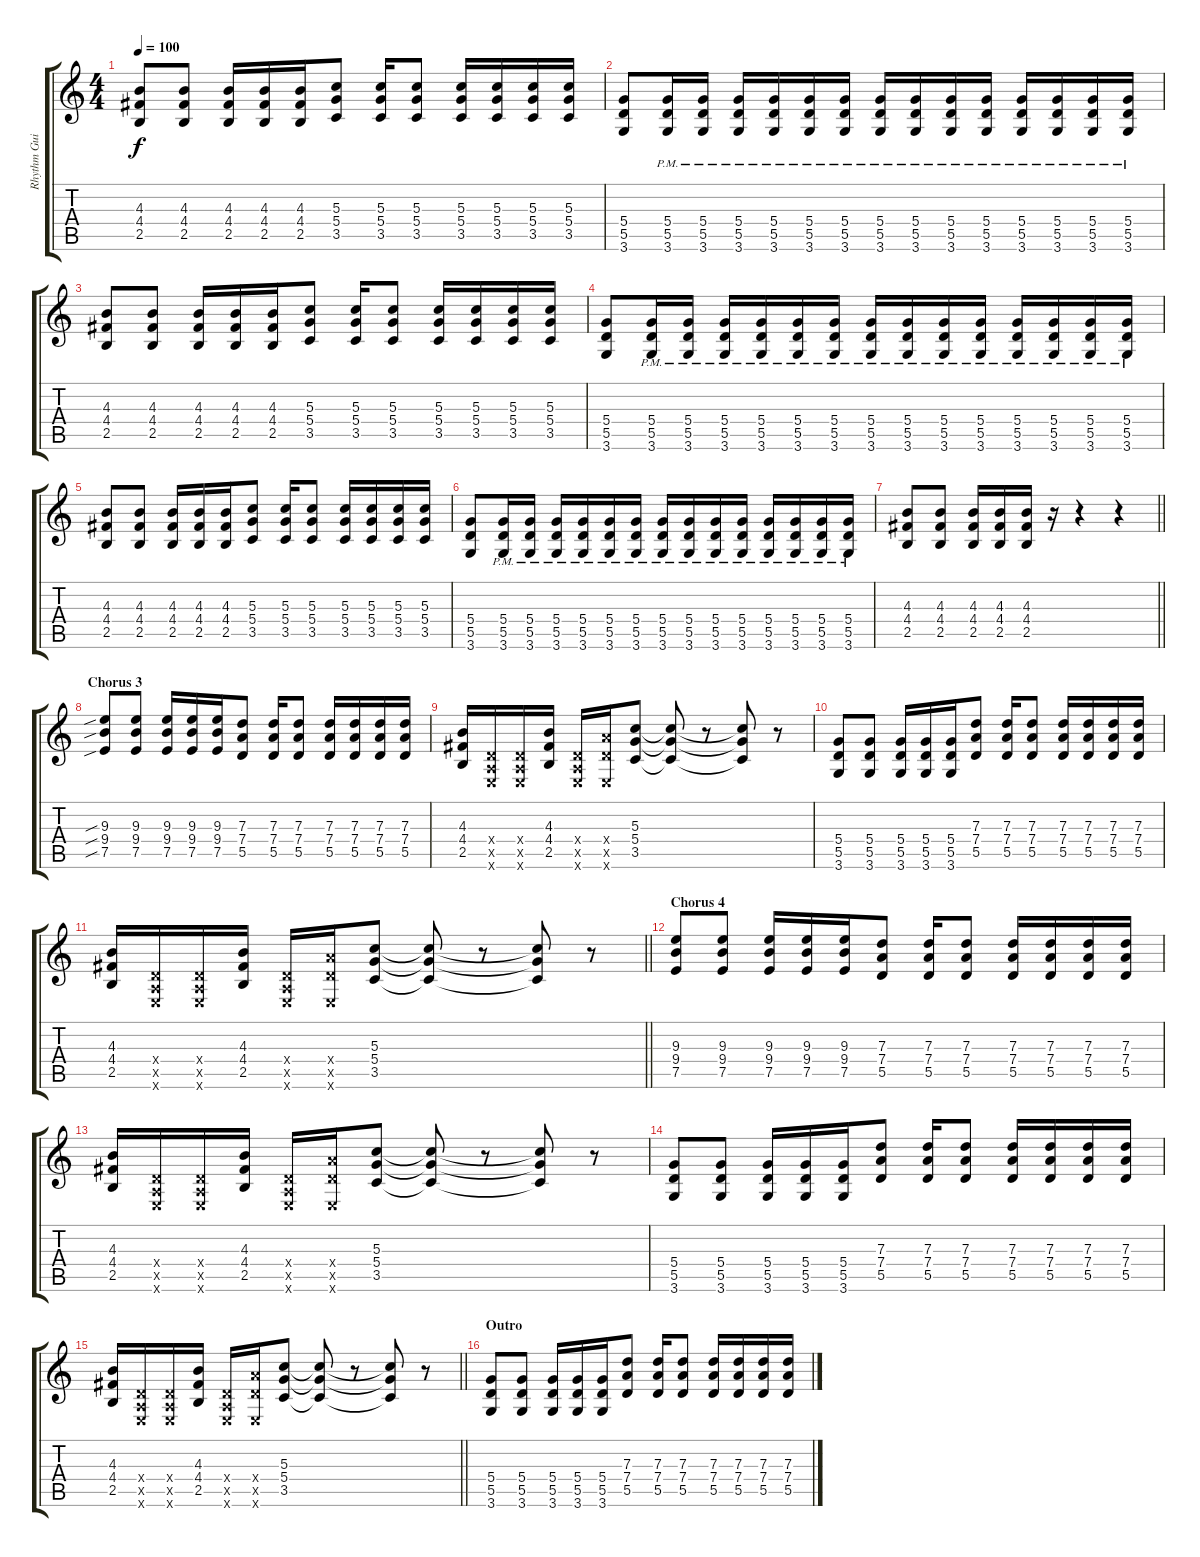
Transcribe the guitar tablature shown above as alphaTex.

\track ("Rhythm Guitar" "Rhythm Gui") {instrument overdrivenguitar}
\staff {score tabs}
\tuning (E4 B3 G3 D3 A2 E2) {hide}
\ts (4 4)
\tempo 100
\clef g2
\ks c
(4.3 4.4 2.5).8{dy f} (4.3 4.4 2.5).8 (4.3 4.4 2.5).16 (4.3 4.4 2.5).16 (4.3 4.4 2.5).16 (5.3 5.4 3.5).8 (5.3 5.4 3.5).16 (5.3 5.4 3.5).8 (5.3 5.4 3.5).16 (5.3 5.4 3.5).16 (5.3 5.4 3.5).16 (5.3 5.4 3.5).16 |
(5.4 5.5 3.6).8 (5.4{pm} 5.5{pm} 3.6{pm}).16 (5.4{pm} 5.5{pm} 3.6{pm}).16 (5.4{pm} 5.5{pm} 3.6{pm}).16 (5.4{pm} 5.5{pm} 3.6{pm}).16 (5.4{pm} 5.5{pm} 3.6{pm}).16 (5.4{pm} 5.5{pm} 3.6{pm}).16 (5.4{pm} 5.5{pm} 3.6{pm}).16 (5.4{pm} 5.5{pm} 3.6{pm}).16 (5.4{pm} 5.5{pm} 3.6{pm}).16 (5.4{pm} 5.5{pm} 3.6{pm}).16 (5.4{pm} 5.5{pm} 3.6{pm}).16 (5.4{pm} 5.5{pm} 3.6{pm}).16 (5.4{pm} 5.5{pm} 3.6{pm}).16 (5.4{pm} 5.5{pm} 3.6{pm}).16 |
(4.3 4.4 2.5).8 (4.3 4.4 2.5).8 (4.3 4.4 2.5).16 (4.3 4.4 2.5).16 (4.3 4.4 2.5).16 (5.3 5.4 3.5).8 (5.3 5.4 3.5).16 (5.3 5.4 3.5).8 (5.3 5.4 3.5).16 (5.3 5.4 3.5).16 (5.3 5.4 3.5).16 (5.3 5.4 3.5).16 |
(5.4 5.5 3.6).8 (5.4{pm} 5.5{pm} 3.6{pm}).16 (5.4{pm} 5.5{pm} 3.6{pm}).16 (5.4{pm} 5.5{pm} 3.6{pm}).16 (5.4{pm} 5.5{pm} 3.6{pm}).16 (5.4{pm} 5.5{pm} 3.6{pm}).16 (5.4{pm} 5.5{pm} 3.6{pm}).16 (5.4{pm} 5.5{pm} 3.6{pm}).16 (5.4{pm} 5.5{pm} 3.6{pm}).16 (5.4{pm} 5.5{pm} 3.6{pm}).16 (5.4{pm} 5.5{pm} 3.6{pm}).16 (5.4{pm} 5.5{pm} 3.6{pm}).16 (5.4{pm} 5.5{pm} 3.6{pm}).16 (5.4{pm} 5.5{pm} 3.6{pm}).16 (5.4{pm} 5.5{pm} 3.6{pm}).16 |
(4.3 4.4 2.5).8 (4.3 4.4 2.5).8 (4.3 4.4 2.5).16 (4.3 4.4 2.5).16 (4.3 4.4 2.5).16 (5.3 5.4 3.5).8 (5.3 5.4 3.5).16 (5.3 5.4 3.5).8 (5.3 5.4 3.5).16 (5.3 5.4 3.5).16 (5.3 5.4 3.5).16 (5.3 5.4 3.5).16 |
(5.4 5.5 3.6).8 (5.4{pm} 5.5{pm} 3.6{pm}).16 (5.4{pm} 5.5{pm} 3.6{pm}).16 (5.4{pm} 5.5{pm} 3.6{pm}).16 (5.4{pm} 5.5{pm} 3.6{pm}).16 (5.4{pm} 5.5{pm} 3.6{pm}).16 (5.4{pm} 5.5{pm} 3.6{pm}).16 (5.4{pm} 5.5{pm} 3.6{pm}).16 (5.4{pm} 5.5{pm} 3.6{pm}).16 (5.4{pm} 5.5{pm} 3.6{pm}).16 (5.4{pm} 5.5{pm} 3.6{pm}).16 (5.4{pm} 5.5{pm} 3.6{pm}).16 (5.4{pm} 5.5{pm} 3.6{pm}).16 (5.4{pm} 5.5{pm} 3.6{pm}).16 (5.4{pm} 5.5{pm} 3.6{pm}).16 |
\barLineRight lightlight
(4.3 4.4 2.5).8 (4.3 4.4 2.5).8 (4.3 4.4 2.5).16 (4.3 4.4 2.5).16 (4.3 4.4 2.5).16 r.16 r.4 r.4 |
\section ("" "Chorus 3")
(9.3{sib} 9.4{sib} 7.5{sib}).8 (9.3 9.4 7.5).8 (9.3 9.4 7.5).16 (9.3 9.4 7.5).16 (9.3 9.4 7.5).16 (7.3 7.4 5.5).8 (7.3 7.4 5.5).16 (7.3 7.4 5.5).8 (7.3 7.4 5.5).16 (7.3 7.4 5.5).16 (7.3 7.4 5.5).16 (7.3 7.4 5.5).16 |
(4.3 4.4 2.5).16 (0.4{x} 0.5{x} 0.6{x}).16 (0.4{x} 0.5{x} 0.6{x}).16 (4.3 4.4 2.5).16 (0.4{x} 0.5{x} 0.6{x}).16 (7.4{x} 5.5{x} 0.6{x}).16 (5.3 5.4 3.5).8 (5.3{t} 5.4{t} 3.5{t}).8 r.8 (5.3{t} 5.4{t} 3.5{t}).8 r.8 |
(5.4 5.5 3.6).8 (5.4 5.5 3.6).8 (5.4 5.5 3.6).16 (5.4 5.5 3.6).16 (5.4 5.5 3.6).16 (7.3 7.4 5.5).8 (7.3 7.4 5.5).16 (7.3 7.4 5.5).8 (7.3 7.4 5.5).16 (7.3 7.4 5.5).16 (7.3 7.4 5.5).16 (7.3 7.4 5.5).16 |
\barLineRight lightlight
(4.3 4.4 2.5).16 (0.4{x} 0.5{x} 0.6{x}).16 (0.4{x} 0.5{x} 0.6{x}).16 (4.3 4.4 2.5).16 (0.4{x} 0.5{x} 0.6{x}).16 (7.4{x} 5.5{x} 0.6{x}).16 (5.3 5.4 3.5).8 (5.3{t} 5.4{t} 3.5{t}).8 r.8 (5.3{t} 5.4{t} 3.5{t}).8 r.8 |
\section ("" "Chorus 4")
(9.3 9.4 7.5).8 (9.3 9.4 7.5).8 (9.3 9.4 7.5).16 (9.3 9.4 7.5).16 (9.3 9.4 7.5).16 (7.3 7.4 5.5).8 (7.3 7.4 5.5).16 (7.3 7.4 5.5).8 (7.3 7.4 5.5).16 (7.3 7.4 5.5).16 (7.3 7.4 5.5).16 (7.3 7.4 5.5).16 |
(4.3 4.4 2.5).16 (0.4{x} 0.5{x} 0.6{x}).16 (0.4{x} 0.5{x} 0.6{x}).16 (4.3 4.4 2.5).16 (0.4{x} 0.5{x} 0.6{x}).16 (7.4{x} 5.5{x} 0.6{x}).16 (5.3 5.4 3.5).8 (5.3{t} 5.4{t} 3.5{t}).8 r.8 (5.3{t} 5.4{t} 3.5{t}).8 r.8 |
(5.4 5.5 3.6).8 (5.4 5.5 3.6).8 (5.4 5.5 3.6).16 (5.4 5.5 3.6).16 (5.4 5.5 3.6).16 (7.3 7.4 5.5).8 (7.3 7.4 5.5).16 (7.3 7.4 5.5).8 (7.3 7.4 5.5).16 (7.3 7.4 5.5).16 (7.3 7.4 5.5).16 (7.3 7.4 5.5).16 |
\barLineRight lightlight
(4.3 4.4 2.5).16 (0.4{x} 0.5{x} 0.6{x}).16 (0.4{x} 0.5{x} 0.6{x}).16 (4.3 4.4 2.5).16 (0.4{x} 0.5{x} 0.6{x}).16 (7.4{x} 5.5{x} 0.6{x}).16 (5.3 5.4 3.5).8 (5.3{t} 5.4{t} 3.5{t}).8 r.8 (5.3{t} 5.4{t} 3.5{t}).8 r.8 |
\section ("" "Outro")
(5.4 5.5 3.6).8 (5.4 5.5 3.6).8 (5.4 5.5 3.6).16 (5.4 5.5 3.6).16 (5.4 5.5 3.6).16 (7.3 7.4 5.5).8 (7.3 7.4 5.5).16 (7.3 7.4 5.5).8 (7.3 7.4 5.5).16 (7.3 7.4 5.5).16 (7.3 7.4 5.5).16 (7.3 7.4 5.5).16
